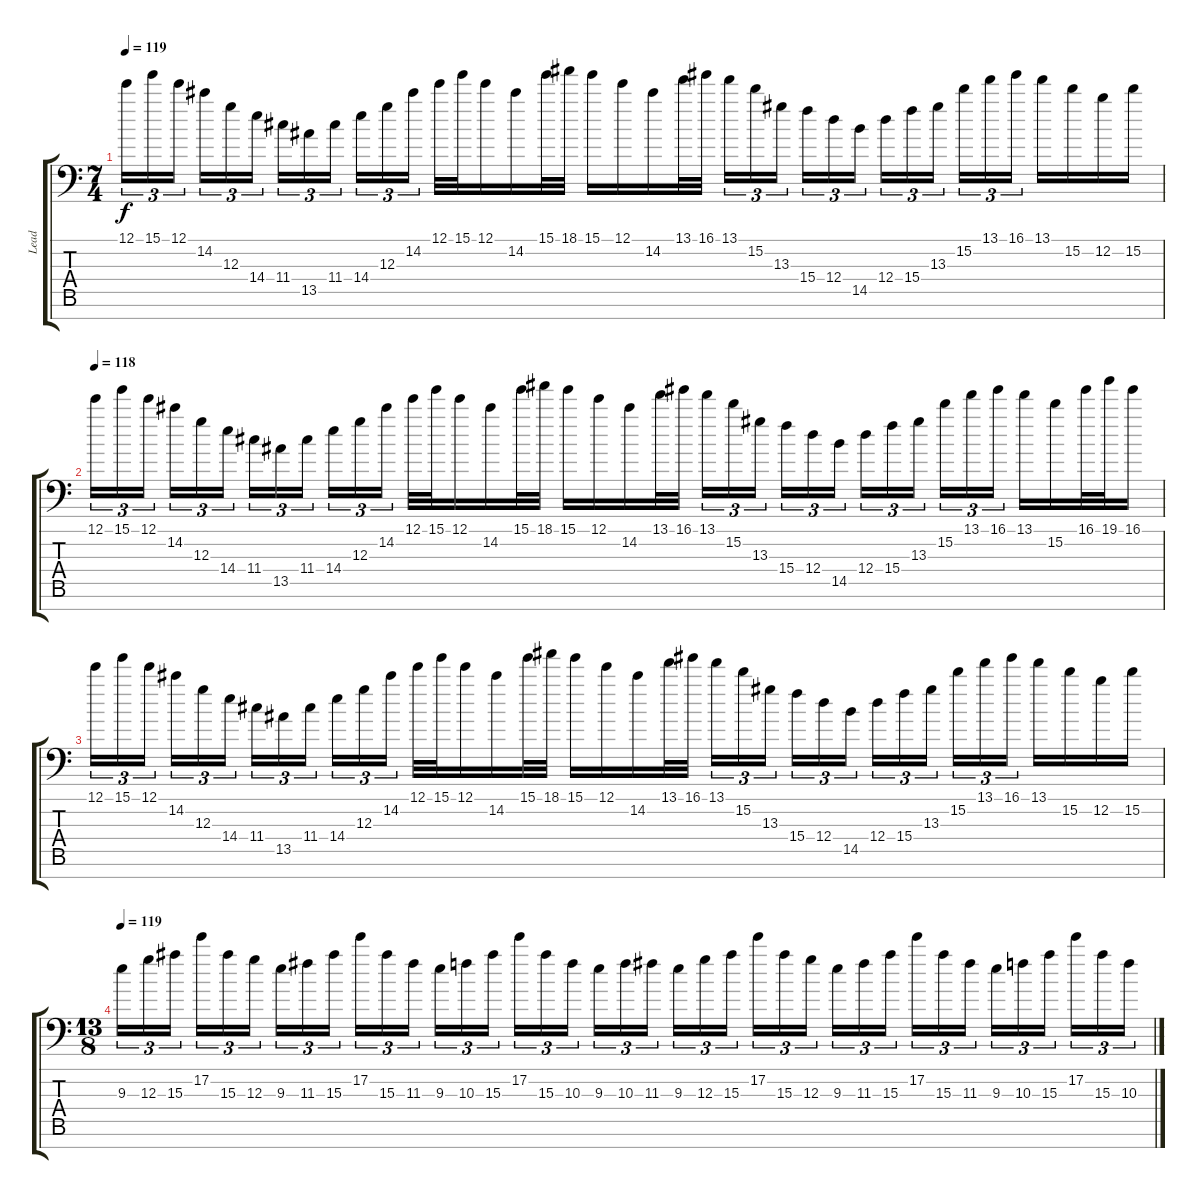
\track ("Lead" "Lead") {instrument distortionguitar}
\staff {score tabs}
\tuning (E4 B3 G3 D3 A2 E2 A1) {hide}
\ts (7 4)
\tempo 119
\clef f4
\ks c
12.1.16{tu (3 2) dy f} 15.1.16{tu (3 2)} 12.1.16{tu (3 2) beam splitsecondary} 14.2.16{tu (3 2)} 12.3.16{tu (3 2)} 14.4.16{tu (3 2)} 11.4.16{tu (3 2)} 13.5.16{tu (3 2)} 11.4.16{tu (3 2) beam splitsecondary} 14.4.16{tu (3 2)} 12.3.16{tu (3 2)} 14.2.16{tu (3 2)} 12.1.32 15.1.32 12.1.16 14.2.16 15.1.32 18.1.32 15.1.16 12.1.16 14.2.16 13.1.32 16.1.32 13.1.16{tu (3 2)} 15.2.16{tu (3 2)} 13.3.16{tu (3 2) beam splitsecondary} 15.4.16{tu (3 2)} 12.4.16{tu (3 2)} 14.5.16{tu (3 2)} 12.4.16{tu (3 2)} 15.4.16{tu (3 2)} 13.3.16{tu (3 2) beam splitsecondary} 15.2.16{tu (3 2)} 13.1.16{tu (3 2)} 16.1.16{tu (3 2)} 13.1.16 15.2.16 12.2.16 15.2.16 |
\tempo 118
12.1.16{tu (3 2)} 15.1.16{tu (3 2)} 12.1.16{tu (3 2) beam splitsecondary} 14.2.16{tu (3 2)} 12.3.16{tu (3 2)} 14.4.16{tu (3 2)} 11.4.16{tu (3 2)} 13.5.16{tu (3 2)} 11.4.16{tu (3 2) beam splitsecondary} 14.4.16{tu (3 2)} 12.3.16{tu (3 2)} 14.2.16{tu (3 2)} 12.1.32 15.1.32 12.1.16 14.2.16 15.1.32 18.1.32 15.1.16 12.1.16 14.2.16 13.1.32 16.1.32 13.1.16{tu (3 2)} 15.2.16{tu (3 2)} 13.3.16{tu (3 2) beam splitsecondary} 15.4.16{tu (3 2)} 12.4.16{tu (3 2)} 14.5.16{tu (3 2)} 12.4.16{tu (3 2)} 15.4.16{tu (3 2)} 13.3.16{tu (3 2) beam splitsecondary} 15.2.16{tu (3 2)} 13.1.16{tu (3 2)} 16.1.16{tu (3 2)} 13.1.16 15.2.16 16.1.32 19.1.32 16.1.16 |
12.1.16{tu (3 2)} 15.1.16{tu (3 2)} 12.1.16{tu (3 2) beam splitsecondary} 14.2.16{tu (3 2)} 12.3.16{tu (3 2)} 14.4.16{tu (3 2)} 11.4.16{tu (3 2)} 13.5.16{tu (3 2)} 11.4.16{tu (3 2) beam splitsecondary} 14.4.16{tu (3 2)} 12.3.16{tu (3 2)} 14.2.16{tu (3 2)} 12.1.32 15.1.32 12.1.16 14.2.16 15.1.32 18.1.32 15.1.16 12.1.16 14.2.16 13.1.32 16.1.32 13.1.16{tu (3 2)} 15.2.16{tu (3 2)} 13.3.16{tu (3 2) beam splitsecondary} 15.4.16{tu (3 2)} 12.4.16{tu (3 2)} 14.5.16{tu (3 2)} 12.4.16{tu (3 2)} 15.4.16{tu (3 2)} 13.3.16{tu (3 2) beam splitsecondary} 15.2.16{tu (3 2)} 13.1.16{tu (3 2)} 16.1.16{tu (3 2)} 13.1.16 15.2.16 12.2.16 15.2.16 |
\ts (13 8)
\tempo 119
9.3.16{tu (3 2)} 12.3.16{tu (3 2)} 15.3.16{tu (3 2)} 17.2.16{tu (3 2)} 15.3.16{tu (3 2)} 12.3.16{tu (3 2)} 9.3.16{tu (3 2)} 11.3.16{tu (3 2)} 15.3.16{tu (3 2)} 17.2.16{tu (3 2)} 15.3.16{tu (3 2)} 11.3.16{tu (3 2)} 9.3.16{tu (3 2)} 10.3.16{tu (3 2)} 15.3.16{tu (3 2)} 17.2.16{tu (3 2)} 15.3.16{tu (3 2)} 10.3.16{tu (3 2)} 9.3.16{tu (3 2)} 10.3.16{tu (3 2)} 11.3.16{tu (3 2)} 9.3.16{tu (3 2)} 12.3.16{tu (3 2)} 15.3.16{tu (3 2)} 17.2.16{tu (3 2)} 15.3.16{tu (3 2)} 12.3.16{tu (3 2)} 9.3.16{tu (3 2)} 11.3.16{tu (3 2)} 15.3.16{tu (3 2)} 17.2.16{tu (3 2)} 15.3.16{tu (3 2)} 11.3.16{tu (3 2)} 9.3.16{tu (3 2)} 10.3.16{tu (3 2)} 15.3.16{tu (3 2)} 17.2.16{tu (3 2)} 15.3.16{tu (3 2)} 10.3.16{tu (3 2)}
